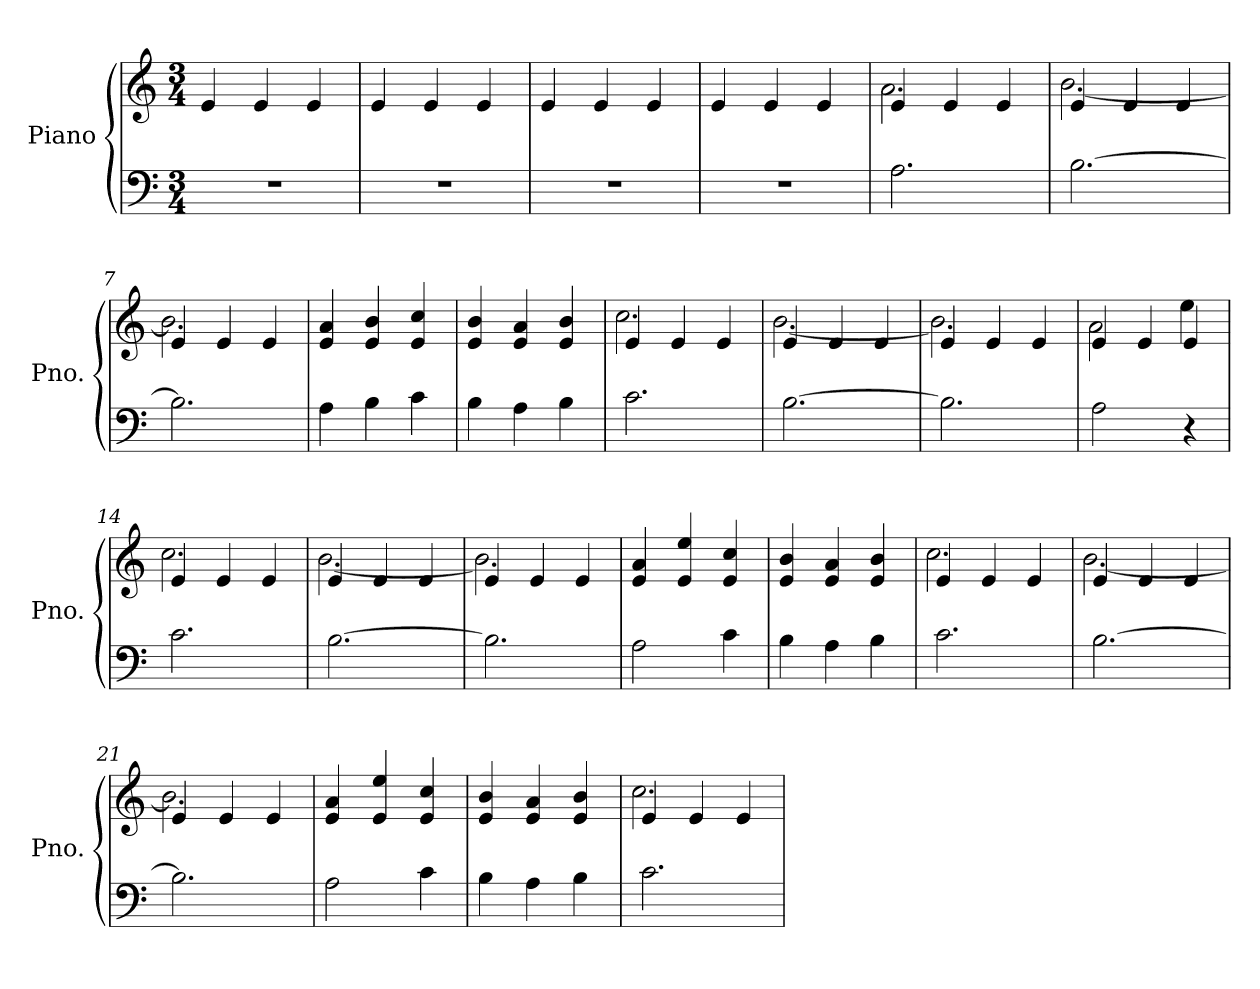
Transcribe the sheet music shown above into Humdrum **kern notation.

**kern	**kern
*part1	*part1
*staff2	*staff1
*I"Piano	*
*I'Pno.	*
*clefF4	*clefG2
*k[]	*k[]
*M3/4	*M3/4
*MM100	*MM100
=1	=1
2.r	4e/
.	4e/
.	4e/
=2	=2
2.r	4e/
.	4e/
.	4e/
=3	=3
2.r	4e/
.	4e/
.	4e/
=4	=4
2.r	4e/
.	4e/
.	4e/
=5	=5
*	*^
2.A\	4e/	2.a\
.	4e/	.
.	4e/	.
=6	=6	=6
[2.B\	4e/	[2.b\
.	4e/	.
.	4e/	.
=7	=7	=7
2.B\]	4e/	2.b\]
.	4e/	.
.	4e/	.
*	*v	*v
=8	=8
4A\	4e/ 4a/
4B\	4e/ 4b/
4c\	4e/ 4cc/
=9	=9
4B\	4e/ 4b/
4A\	4e/ 4a/
4B\	4e/ 4b/
=10	=10
*	*^
2.c\	4e/	2.cc\
.	4e/	.
.	4e/	.
!!LO:LB:g=z	!!
=11	=11	=11
[2.B\	4e/	[2.b\
.	4e/	.
.	4e/	.
=12	=12	=12
2.B\]	4e/	2.b\]
.	4e/	.
.	4e/	.
=13	=13	=13
2A\	4e/	2a\
.	4e/	.
4r	4e/	4ee\
=14	=14	=14
2.c\	4e/	2.cc\
.	4e/	.
.	4e/	.
=15	=15	=15
[2.B\	4e/	[2.b\
.	4e/	.
.	4e/	.
=16	=16	=16
2.B\]	4e/	2.b\]
.	4e/	.
.	4e/	.
*	*v	*v
=17	=17
2A\	4e/ 4a/
.	4e/ 4ee/
4c\	4e/ 4cc/
=18	=18
4B\	4e/ 4b/
4A\	4e/ 4a/
4B\	4e/ 4b/
=19	=19
*	*^
2.c\	4e/	2.cc\
.	4e/	.
.	4e/	.
!!LO:LB:g=z	!!
=20	=20	=20
[2.B\	4e/	[2.b\
.	4e/	.
.	4e/	.
=21	=21	=21
2.B\]	4e/	2.b\]
.	4e/	.
.	4e/	.
*	*v	*v
=22	=22
2A\	4e/ 4a/
.	4e/ 4ee/
4c\	4e/ 4cc/
=23	=23
4B\	4e/ 4b/
4A\	4e/ 4a/
4B\	4e/ 4b/
=24	=24
*	*^
2.c\	4e/	2.cc\
.	4e/	.
.	4e/	.
*	*v	*v
=	=
*-	*-
